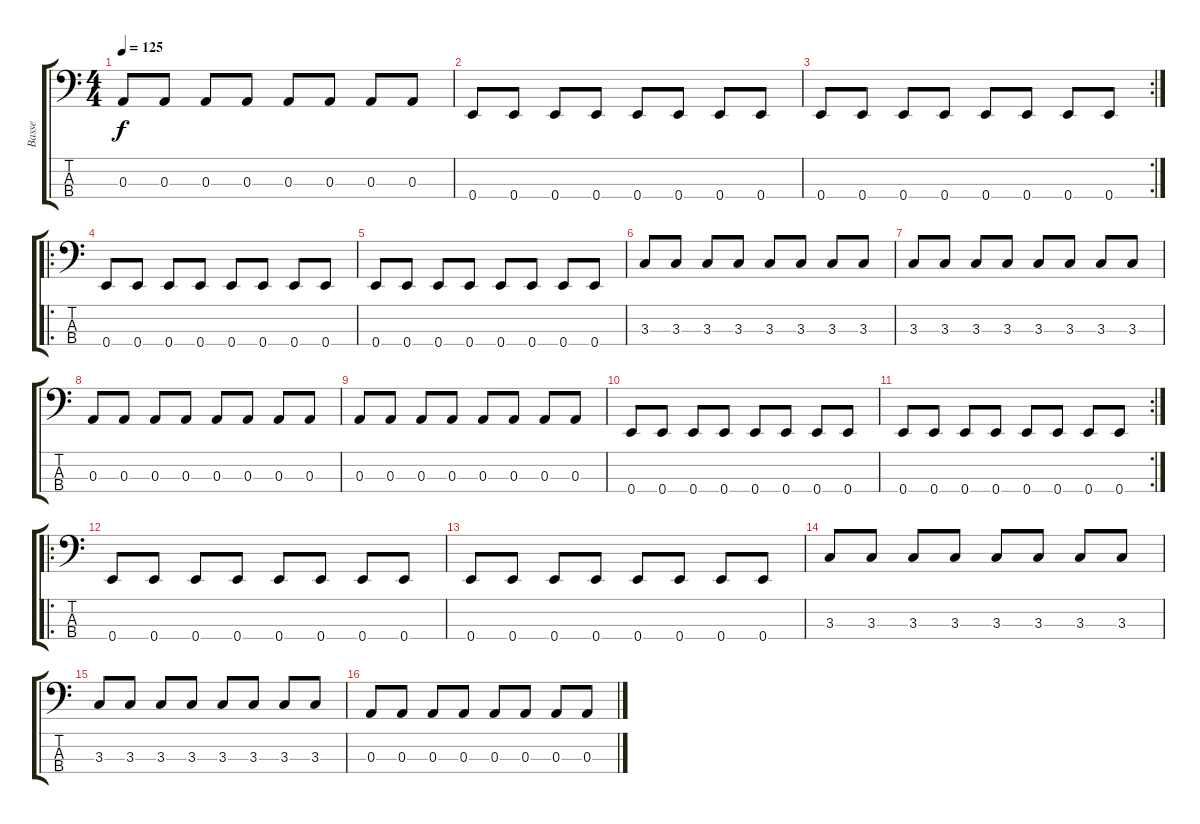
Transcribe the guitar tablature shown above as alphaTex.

\track ("Basse" "Basse") {instrument electricbassfinger}
\staff {score tabs}
\tuning (G2 D2 A1 E1) {hide}
\ts (4 4)
\tempo 125
\clef f4
\ks c
0.3.8{dy f} 0.3.8 0.3.8 0.3.8 0.3.8 0.3.8 0.3.8 0.3.8 |
0.4.8 0.4.8 0.4.8 0.4.8 0.4.8 0.4.8 0.4.8 0.4.8 |
\rc 2
0.4.8 0.4.8 0.4.8 0.4.8 0.4.8 0.4.8 0.4.8 0.4.8 |
\ro
0.4.8 0.4.8 0.4.8 0.4.8 0.4.8 0.4.8 0.4.8 0.4.8 |
0.4.8 0.4.8 0.4.8 0.4.8 0.4.8 0.4.8 0.4.8 0.4.8 |
3.3.8 3.3.8 3.3.8 3.3.8 3.3.8 3.3.8 3.3.8 3.3.8 |
3.3.8 3.3.8 3.3.8 3.3.8 3.3.8 3.3.8 3.3.8 3.3.8 |
0.3.8 0.3.8 0.3.8 0.3.8 0.3.8 0.3.8 0.3.8 0.3.8 |
0.3.8 0.3.8 0.3.8 0.3.8 0.3.8 0.3.8 0.3.8 0.3.8 |
0.4.8 0.4.8 0.4.8 0.4.8 0.4.8 0.4.8 0.4.8 0.4.8 |
\rc 2
0.4.8 0.4.8 0.4.8 0.4.8 0.4.8 0.4.8 0.4.8 0.4.8 |
\ro
0.4.8 0.4.8 0.4.8 0.4.8 0.4.8 0.4.8 0.4.8 0.4.8 |
0.4.8 0.4.8 0.4.8 0.4.8 0.4.8 0.4.8 0.4.8 0.4.8 |
3.3.8 3.3.8 3.3.8 3.3.8 3.3.8 3.3.8 3.3.8 3.3.8 |
3.3.8 3.3.8 3.3.8 3.3.8 3.3.8 3.3.8 3.3.8 3.3.8 |
0.3.8 0.3.8 0.3.8 0.3.8 0.3.8 0.3.8 0.3.8 0.3.8
